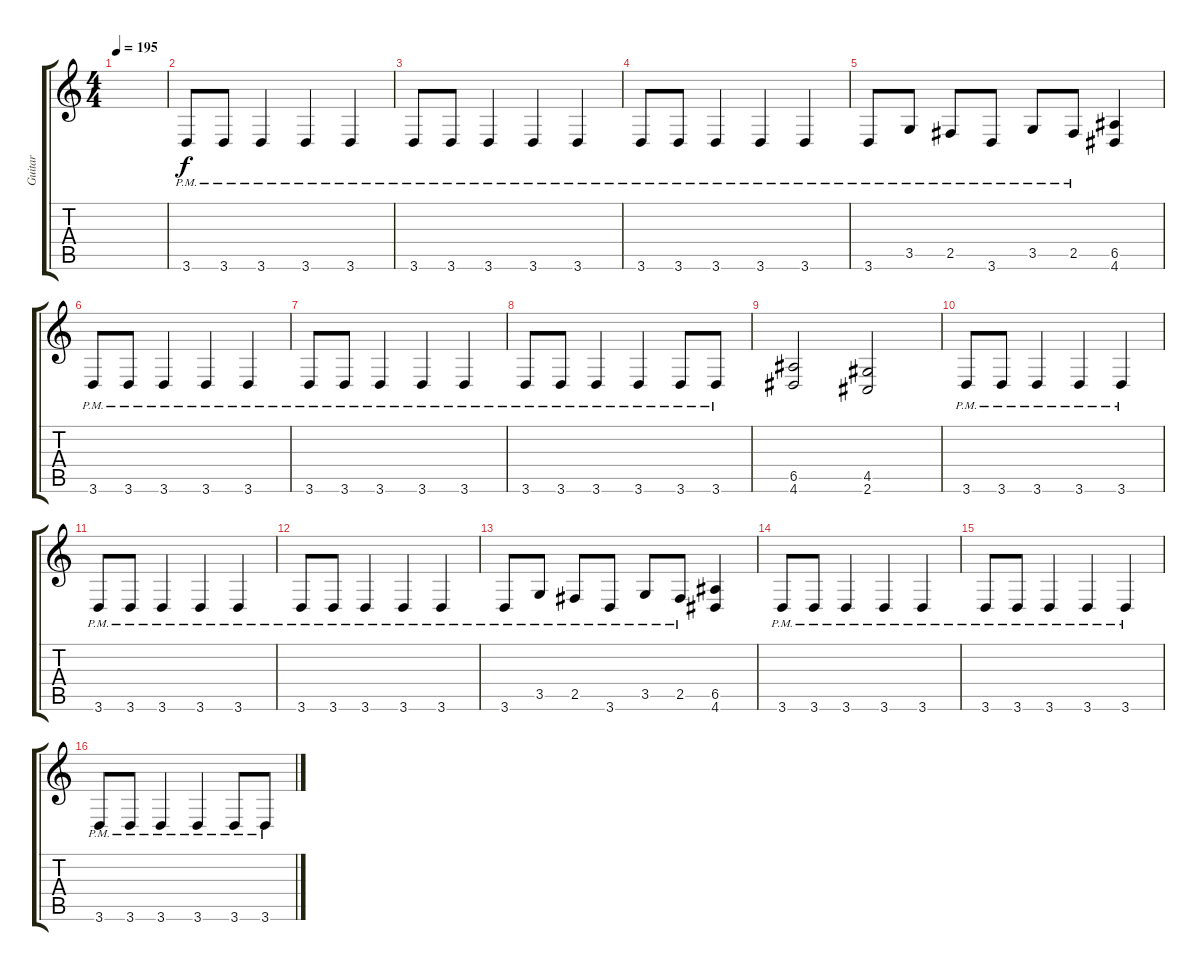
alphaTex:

\track ("Guitar" "Guitar") {instrument overdrivenguitar}
\staff {score tabs}
\tuning (B3 Gb3 D3 A2 E2 B1) {hide}
\ts (4 4)
\tempo 195
\clef g2
\ks c
|
3.6{pm}.8 3.6{pm}.8 3.6{pm}.4 3.6{pm}.4 3.6{pm}.4 |
3.6{pm}.8 3.6{pm}.8 3.6{pm}.4 3.6{pm}.4 3.6{pm}.4 |
3.6{pm}.8 3.6{pm}.8 3.6{pm}.4 3.6{pm}.4 3.6{pm}.4 |
3.6{pm}.8 3.5{pm}.8 2.5{pm}.8 3.6{pm}.8 3.5{pm}.8 2.5{pm}.8 (6.5 4.6).4 |
3.6{pm}.8 3.6{pm}.8 3.6{pm}.4 3.6{pm}.4 3.6{pm}.4 |
3.6{pm}.8 3.6{pm}.8 3.6{pm}.4 3.6{pm}.4 3.6{pm}.4 |
3.6{pm}.8 3.6{pm}.8 3.6{pm}.4 3.6{pm}.4 3.6{pm}.8 3.6{pm}.8 |
(6.5 4.6).2 (4.5 2.6).2 |
3.6{pm}.8 3.6{pm}.8 3.6{pm}.4 3.6{pm}.4 3.6{pm}.4 |
3.6{pm}.8 3.6{pm}.8 3.6{pm}.4 3.6{pm}.4 3.6{pm}.4 |
3.6{pm}.8 3.6{pm}.8 3.6{pm}.4 3.6{pm}.4 3.6{pm}.4 |
3.6{pm}.8 3.5{pm}.8 2.5{pm}.8 3.6{pm}.8 3.5{pm}.8 2.5{pm}.8 (6.5 4.6).4 |
3.6{pm}.8 3.6{pm}.8 3.6{pm}.4 3.6{pm}.4 3.6{pm}.4 |
3.6{pm}.8 3.6{pm}.8 3.6{pm}.4 3.6{pm}.4 3.6{pm}.4 |
3.6{pm}.8 3.6{pm}.8 3.6{pm}.4 3.6{pm}.4 3.6{pm}.8 3.6{pm}.8
